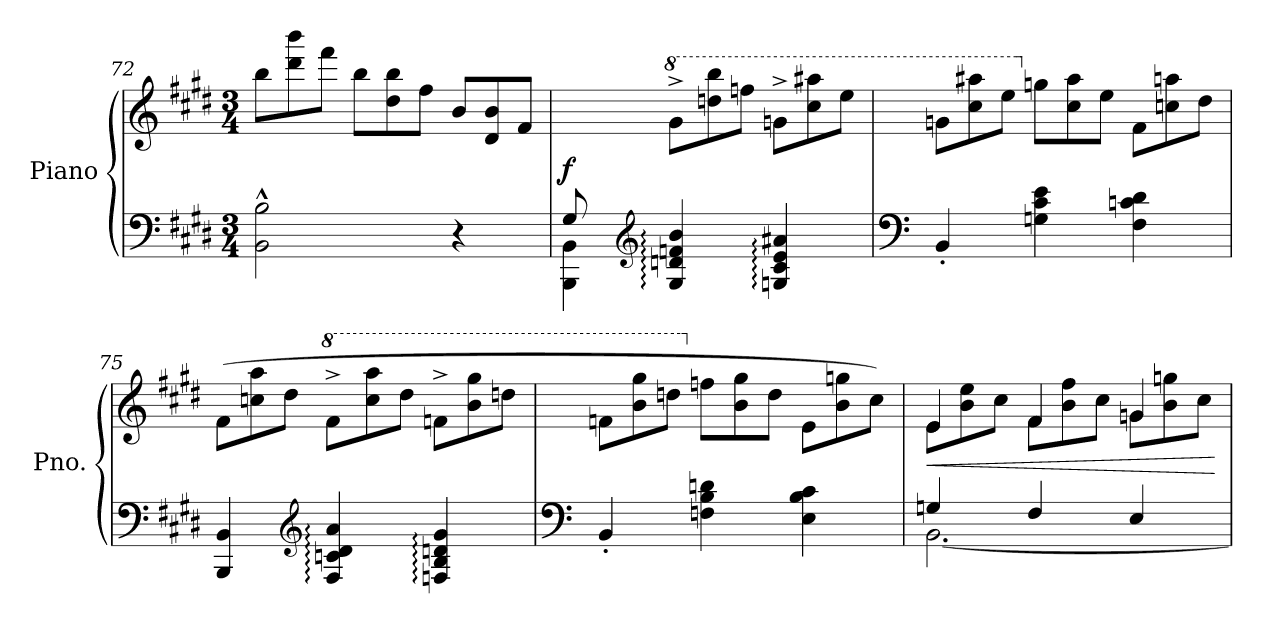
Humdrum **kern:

**kern	**kern	**dynam
*part1	*part1	*part1
*staff2	*staff1	*staff1/2
*I"Piano	*	*
*I'Pno.	*	*
*clefF4	*clefG2	*
*k[f#c#g#d#]	*k[f#c#g#d#]	*
*M3/4	*M3/4	*
*	*Xtuplet	*
=72	=72	=72
2BB\^^ 2B\^^	12bb\L	.
.	12ddd#\ 12bbb\	.
.	12fff#\J	.
.	12bb\L	.
.	12dd#\ 12bb\	.
.	12ff#\J	.
4r	12b/L	.
.	12d#/ 12b/	.
.	12f#/J	.
!!LO:LB:g=z
=73	=73	=73
*Xtuplet	*	*
*^	*	*
!	!	!	!LO:DY:b
12G#/L	4BBB\ 4BB\	12ryy	f
3%2ryy	.	12dn/ 12b/	.
.	.	12fn/J	.
*clefG2	*	*	*
*	*	*8va	*
.	4G#/: 4dn/: 4fn/: 4b/:	12gg#^\L	.
.	.	12dddn\ 12bbb\	.
.	.	12fffn\J	.
.	4Gn/: 4c#/: 4e/: 4a#X/:	12ggn^\L	.
.	.	12ccc#\ 12aaa#X\	.
.	.	12eee\J	.
*v	*v	*	*
=74	=74	=74
*clefF4	*	*
4BB'/	12ggn\L	.
.	12ccc#\ 12aaa#X\	.
.	12eee\J	.
*	*X8va	*
4Gn\ 4c#\ 4e\	12ggn\L	.
.	12cc#\ 12aa#\	.
.	12ee\J	.
4F#\ 4cn\ 4d#\	12f#\L	.
.	12ccn\ 12aan\	.
.	12dd#\J	.
=75	=75	=75
4BBB/ 4BB/	(>12f#\L	.
.	12ccn\ 12aa\	.
.	12dd#\J	.
*clefG2	*	*
*	*8va	*
4F#/: 4cn/: 4d#/: 4a/:	12ff#^\L	.
.	12ccc\ 12aaa\	.
.	12ddd#\J	.
4Fn/: 4B/: 4dn/: 4g#/:	12ffn^\L	.
.	12bb\ 12ggg#\	.
.	12dddn\J	.
=76	=76	=76
*clefF4	*	*
4BB'/	12ffn\L	.
.	12bb\ 12ggg#\	.
.	12dddn\J	.
*	*X8va	*
4Fn\ 4B\ 4dn\	12ffn\L	.
.	12b\ 12gg#\	.
.	12dd\J	.
4E\ 4B\ 4c#\	12e\L	.
.	12b\ 12ggn\	.
.	12cc#\J)	.
=77	=77	=77
*^	*	*
!	!	!	!LO:HP:b
*	*	*^	*
4Gn/	[2.BB\	12e\L	4e/	<
.	.	12b\ 12ee\	.	.
.	.	12cc#\J	.	.
4F#/	.	12f#\L	4f#/	.
.	.	12b\ 12ff#\	.	.
.	.	12cc#\J	.	.
4E/	.	12gn\L	4g/	.
.	.	12b\ 12ggn\	.	.
.	.	12cc#\J	.	.
*v	*v	*	*	*
*	*v	*v	*
.	.	[
=	=	=
*-	*-	*-
